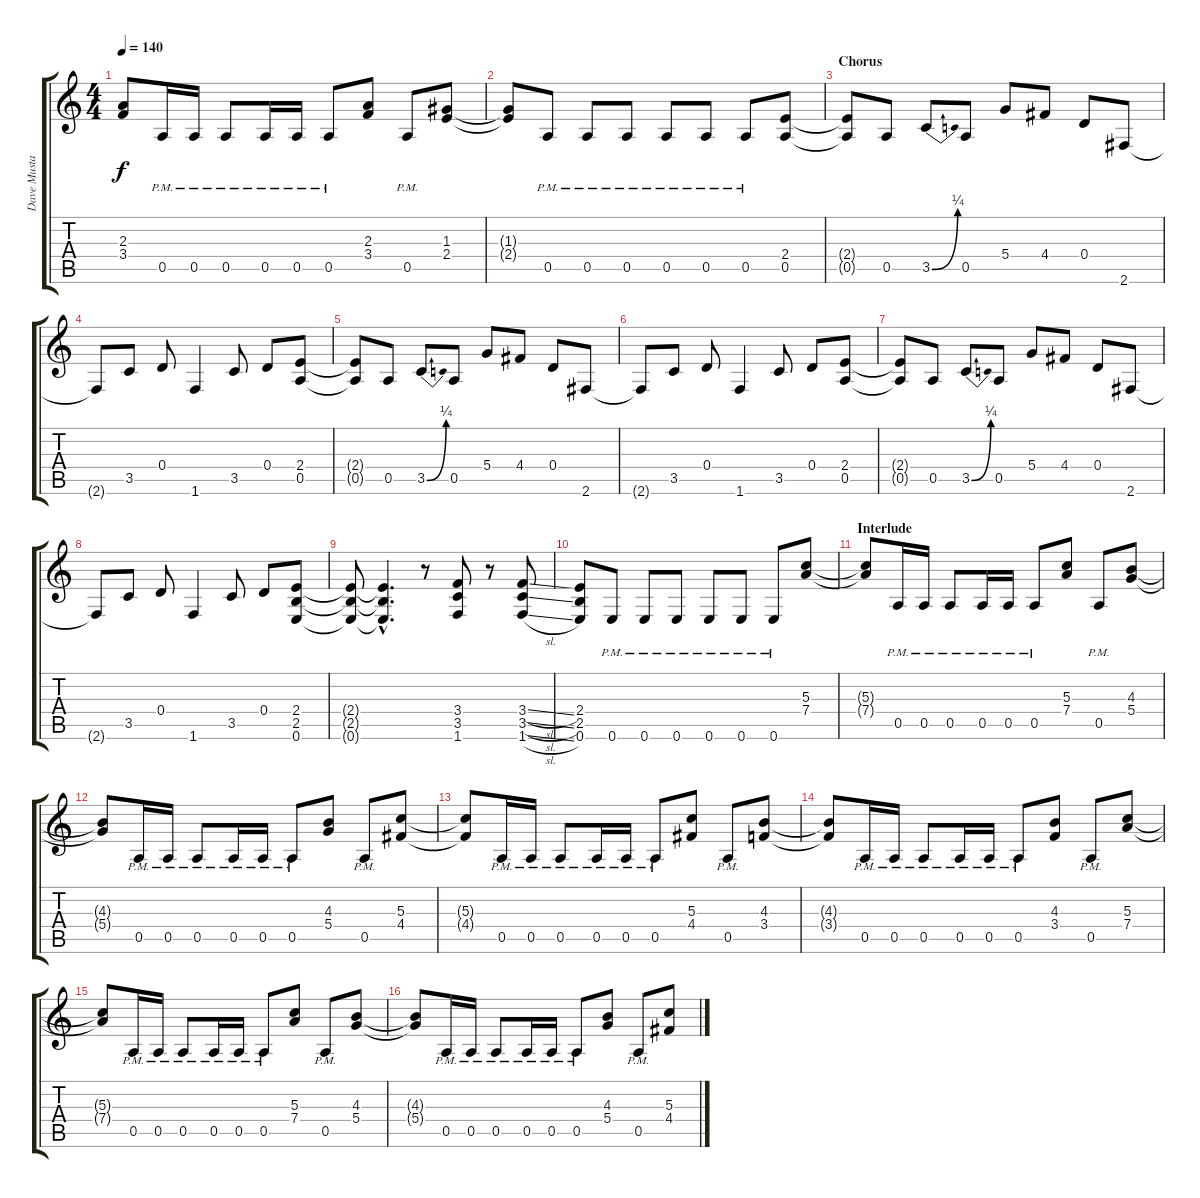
\track ("Dave Mustaine" "Dave Musta") {instrument distortionguitar}
\staff {score tabs}
\tuning (E4 B3 G3 D3 A2 E2) {hide}
\ts (4 4)
\tempo 140
\clef g2
\ks c
(2.3{t} 3.4{t}).8{dy f} 0.5{pm}.16 0.5{pm}.16 0.5{pm}.8 0.5{pm}.16 0.5{pm}.16 0.5{pm}.8 (2.3 3.4).8 0.5{pm}.8 (1.3 2.4).8 |
(1.3{t} 2.4{t}).8 0.5{pm}.8 0.5{pm}.8 0.5{pm}.8 0.5{pm}.8 0.5{pm}.8 0.5{pm}.8 (2.4 0.5).8 |
\section ("" "Chorus")
(2.4{t} 0.5{t}).8 0.5.8 3.5{be (bend 0 0 60 1)}.8 0.5.8 5.4.8 4.4.8 0.4.8 2.6.8 |
2.6{t}.8 3.5.8 0.4.8 1.6.4 3.5.8 0.4.8 (2.4 0.5).8 |
(2.4{t} 0.5{t}).8 0.5.8 3.5{be (bend 0 0 60 1)}.8 0.5.8 5.4.8 4.4.8 0.4.8 2.6.8 |
2.6{t}.8 3.5.8 0.4.8 1.6.4 3.5.8 0.4.8 (2.4 0.5).8 |
(2.4{t} 0.5{t}).8 0.5.8 3.5{be (bend 0 0 60 1)}.8 0.5.8 5.4.8 4.4.8 0.4.8 2.6.8 |
2.6{t}.8 3.5.8 0.4.8 1.6.4 3.5.8 0.4.8 (2.4 2.5 0.6).8 |
(2.4{t} 2.5{t} 0.6{t}).8 (2.4{hac t} 2.5{hac t} 0.6{hac t}).4{d} r.8 (3.4 3.5 1.6).8 r.8 (3.4{sl} 3.5{sl} 1.6{sl}).8 |
(2.4 2.5 0.6).8 0.6{pm}.8 0.6{pm}.8 0.6{pm}.8 0.6{pm}.8 0.6{pm}.8 0.6{pm}.8 (5.3 7.4).8 |
\section ("" "Interlude")
(5.3{t} 7.4{t}).8 0.5{pm}.16 0.5{pm}.16 0.5{pm}.8 0.5{pm}.16 0.5{pm}.16 0.5{pm}.8 (5.3 7.4).8 0.5{pm}.8 (4.3 5.4).8 |
(4.3{t} 5.4{t}).8 0.5{pm}.16 0.5{pm}.16 0.5{pm}.8 0.5{pm}.16 0.5{pm}.16 0.5{pm}.8 (4.3 5.4).8 0.5{pm}.8 (5.3 4.4).8 |
(5.3{t} 4.4{t}).8 0.5{pm}.16 0.5{pm}.16 0.5{pm}.8 0.5{pm}.16 0.5{pm}.16 0.5{pm}.8 (5.3 4.4).8 0.5{pm}.8 (4.3 3.4).8 |
(4.3{t} 3.4{t}).8 0.5{pm}.16 0.5{pm}.16 0.5{pm}.8 0.5{pm}.16 0.5{pm}.16 0.5{pm}.8 (4.3 3.4).8 0.5{pm}.8 (5.3 7.4).8 |
(5.3{t} 7.4{t}).8 0.5{pm}.16 0.5{pm}.16 0.5{pm}.8 0.5{pm}.16 0.5{pm}.16 0.5{pm}.8 (5.3 7.4).8 0.5{pm}.8 (4.3 5.4).8 |
(4.3{t} 5.4{t}).8 0.5{pm}.16 0.5{pm}.16 0.5{pm}.8 0.5{pm}.16 0.5{pm}.16 0.5{pm}.8 (4.3 5.4).8 0.5{pm}.8 (5.3 4.4).8
